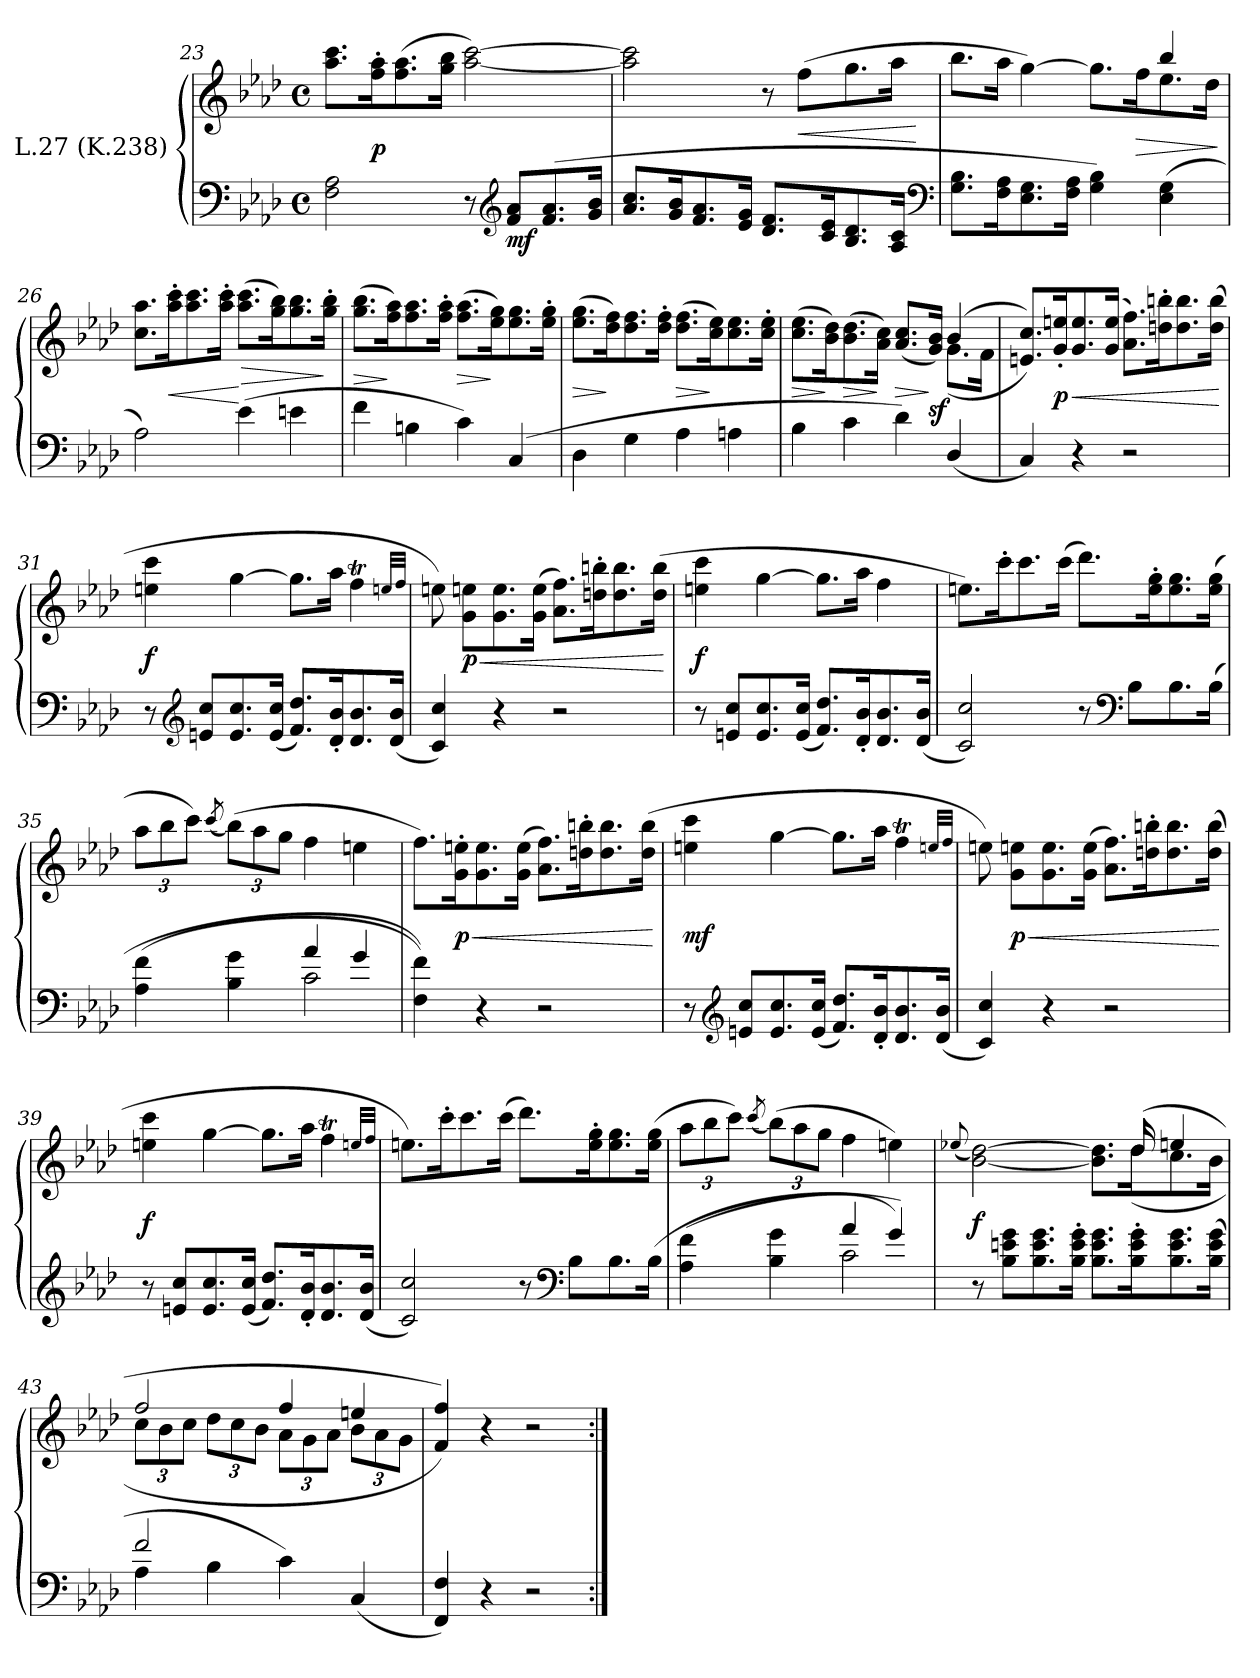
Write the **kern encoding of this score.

**kern	**kern	**dynam
*part1	*part1	*part1
*staff2	*staff1	*staff1/2
*I"L.27 (K.238)	*	*
*clefF4	*clefG2	*
*k[b-e-a-d-]	*k[b-e-a-d-]	*
*f:	*f:	*
*M4/4	*M4/4	*
*met(c)	*met(c)	*
=23	=23	=23
2F 2A-	8.aa- 8.cccL	.
.	16ff' 16aa-'K	p
.	(8.ff 8.aa-	.
.	16gg 16bb-Jk	.
8r	[2aa- [2ccc)	.
*clefG2	*	*
!	!	!LO:DY:b=2
8f 8a-L	.	mf
(<8.f 8.a-	.	.
16g 16b-Jk	.	.
!!LO:LB:g=z
=24	=24	=24
8.a- 8.ccL	2aa-] 2ccc]	.
16g 16b-K	.	.
8.f 8.a-	.	.
16e- 16gJk	.	.
8.d- 8.fL	8r	.
.	(8ffL	<
16c 16e-K	.	.
8.B- 8.d-	8.gg	.
16A- 16cJk	16aa-Jk	.
*clefF4	*	*
.	.	[
=25	=25	=25
*	*^	*
8.G 8.B-L	2.ryy	8.bb-L	.
16F 16A-K	.	16aa-Jk	.
8.E- 8.G	.	[4gg)	.
16F 16A-Jk	.	.	.
4G 4B-)	.	8.ggL]	.
.	.	16ffK	>
(4E- 4G	4bb-	8.ee-	.
.	.	16dd-Jk	.
*	*v	*v	*
.	.	]
=26	=26	=26
2A-)	8.cc 8.aa-L	.
.	16aa-' 16ccc'K	<
.	8.aa- 8.ccc	.
.	16aa-' 16ccc'Jk	.
(4e-	(8.aa- 8.cccL	[ >
.	16gg 16bb-K)	.
4en	8.gg 8.bb-	.
.	16gg' 16bb-'Jk	]
!!LO:LB:g=z
=27	=27	=27
4f	(8.gg 8.bb-L	>
.	16ff 16aa-K)	]
4Bn	8.ff 8.aa-	.
.	16ff' 16aa-'Jk	.
4c)	(8.ff 8.aa-L	>
.	16ee- 16ggK)	]
(4C	8.ee- 8.gg	.
.	16ee-' 16gg'Jk	.
=28	=28	=28
4D-	(8.ee- 8.ggL	>
.	16dd- 16ffK)	]
4G	8.dd- 8.ff	.
.	16dd-' 16ff'Jk	.
4A-	(8.dd- 8.ffL	>
.	16cc 16ee-K)	]
4An	8.cc 8.ee-	.
.	16cc' 16ee-'Jk	.
=29	=29	=29
*	*^	*
4B-	2.ryy	(8.cc 8.ee-L	>
.	.	16b- 16dd-K)	]
4c	.	(8.b- 8.dd-	>
.	.	16a- 16ccJk)	]
4d-)	.	(>8.a- 8.ccL	>
.	.	16g 16b-Jk)	]
!	!	!	!LO:DY:rj
(4D-/	(4b-	(8.gL	sf
.	.	16fJk	.
*	*v	*v	*
!!LO:LB:g=z
=30	=30	=30
4C)	8.en 8.ccL))	.
.	16g' 16een'K	p
4r	8.g 8.ee	<
.	(16g 16eeJk	.
2r	8.a- 8.ffL)	.
.	16ddn' 16bbn'K	.
.	8.dd 8.bb	.
.	(16dd 16bbJk	.
.	.	[
=31	=31	=31
8r	4een 4ccc	f
*clefG2	*	*
8en 8ccL	.	.
8.e 8.cc	[4gg	.
(16e 16ccJk	.	.
8.f 8.dd-L)	8.ggL]	.
16d-' 16b-'K	16aa-Jk	.
8.d- 8.b-	4ffT	.
(16d- 16b-Jk	.	.
.	32qqeenLLL	.
.	32qqffJJJ	.
=32	=32	=32
4c 4cc)	8eeni)	.
.	8g 8eenL	< p
4r	8.g 8.ee	.
.	(16g 16eeJk	.
2r	8.a- 8.ffL)	.
.	16ddn' 16bbn'K	.
.	8.dd 8.bb	.
.	(16dd 16bbJk	.
.	.	[
!!LO:LB:g=z
=33	=33	=33
8r	4een 4ccc	f
8en 8ccL	.	.
8.e 8.cc	[4gg	.
(16e 16ccJk	.	.
8.f 8.dd-L)	8.ggL]	.
16d-' 16b-'K	16aa-Jk	.
8.d- 8.b-	4ff	.
(16d- 16b-Jk	.	.
=34	=34	=34
2c 2cc)	8.eenL)	.
.	16ccc'K	.
.	8.ccc	.
.	(16cccJk	.
8r	8.ddd-L)	.
*clefF4	*	*
8B-L	.	.
.	16ee' 16gg'K	.
8.B-	8.ee 8.gg	.
(<16B-Jk	(16ee 16ggJk	.
=35	=35	=35
*^	*	*
2ryy	(4A- 4f	12aa-L	.
.	.	12bb-	.
.	.	12cccJ)	.
.	.	(8qccc	.
.	4B- 4g	(12bb-L)	.
.	.	12aa-	.
.	.	12ggJ	.
4a-	2c	4ff	.
4g	.	4een	.
*v	*v	*	*
!!LO:LB:g=z
=36	=36	=36
4F 4f))	8.ffL)	.
.	16g' 16een'K	< p
4r	8.g 8.ee	.
.	(16g 16eeJk	.
2r	8.a- 8.ffL)	.
.	16ddn' 16bbn'K	.
.	8.dd 8.bb	.
.	(16dd 16bbJk	.
.	.	[
=37	=37	=37
8r	4een 4ccc	mf
*clefG2	*	*
8en 8ccL	.	.
8.e 8.cc	[4gg	.
(16e 16ccJk	.	.
8.f 8.dd-L)	8.ggL]	.
16d-' 16b-'K	16aa-Jk	.
8.d- 8.b-	4ffT	.
(16d- 16b-Jk	.	.
.	32qqeenLLL	.
.	32qqffJJJ	.
=38	=38	=38
4c 4cc)	8eeni)	.
.	8g 8eenL	< p
4r	8.g 8.ee	.
.	(16g 16eeJk	.
2r	8.a- 8.ffL)	.
.	16ddn' 16bbn'K	.
.	8.dd 8.bb	.
.	(16dd 16bbJk	.
.	.	[
!!LO:LB:g=z
=39	=39	=39
8r	4een 4ccc	f
8en 8ccL	.	.
8.e 8.cc	[4gg	.
(16e 16ccJk	.	.
8.f 8.dd-L)	8.ggL]	.
16d-' 16b-'K	16aa-Jk	.
8.d- 8.b-	4ffT	.
(16d- 16b-Jk	.	.
.	32qqeenLLL	.
.	32qqffJJJ	.
=40	=40	=40
2c 2cc)	8.eenL)	.
.	16ccc'K	.
.	8.ccc	.
.	(16cccJk	.
8r	8.ddd-L)	.
*clefF4	*	*
8B-L	.	.
.	16ee' 16gg'K	.
8.B-	8.ee 8.gg	.
(<16B-Jk	(16ee 16ggJk	.
=41	=41	=41
*^	*	*
2ryy	(4A- 4f	12aa-L	.
.	.	12bb-	.
.	.	12cccJ)	.
.	.	(8qccc	.
.	4B- 4g	(12bb-L)	.
.	.	12aa-	.
.	.	12ggJ	.
4a-	2c	4ff	.
4g))	.	4een)	.
*v	*v	*	*
!!LO:LB:g=z
=42	=42	=42
*	*^	*
.	.	(<8qqee-X	.
8r	2ryy	[2b- [2dd-)	f
8B- 8en 8gL	.	.	.
8.B- 8.e 8.g	.	.	.
16B-' 16e' 16g'Jk	.	.	.
8.B- 8.e 8.gL	8.ryy	8.b-] 8.dd-]L	.
16B-' 16e' 16g'K	(16dd-	(16dd-K	.
8.B- 8.e 8.g	4een	8.cc	.
(<16B- 16e 16gJk	.	16b-Jk	.
=43	=43	=43	=43
*^	*	*	*
2f	4A-	2ff	12ccL	.
.	.	.	12b-	.
.	.	.	12ccJ	.
.	4B-	.	12dd-L	.
.	.	.	12cc	.
.	.	.	12b-J	.
2ryy	4c)	4ff	12a-L	.
.	.	.	12g	.
.	.	.	12a-J	.
.	(4C	4een	12b-L	.
.	.	.	12a-	.
.	.	.	12gJ	.
*v	*v	*	*	*
*	*v	*v	*
=44	=44	=44
4FF 4F)	4f/ 4ff/))	.
4r	4r	.
2r	2r	.
=:|!	=:|!	=:|!
*-	*-	*-
